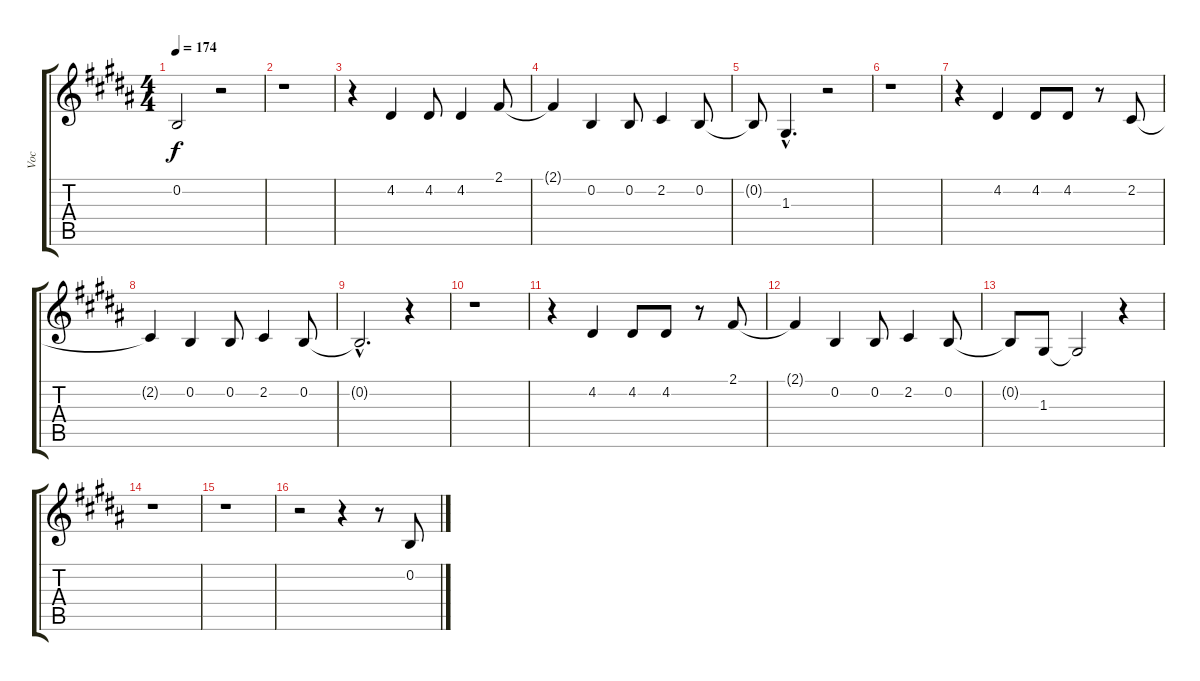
\track ("Voc" "Voc") {instrument tenorsax}
\staff {score tabs}
\tuning (E4 B3 G3 D3 A2 E2) {hide}
\ts (4 4)
\tempo 174
\clef g2
\ks b
0.2{t}.2{dy f} r.2 |
r.1 |
r.4 4.2.4 4.2.8 4.2.4 2.1.8 |
2.1{t}.4 0.2.4 0.2.8 2.2.4 0.2.8 |
0.2{t}.8 1.3{hac}.4{d} r.2 |
r.1 |
r.4 4.2.4 4.2.8 4.2.8 r.8 2.2.8 |
2.2{t}.4 0.2.4 0.2.8 2.2.4 0.2.8 |
0.2{hac t}.2{d} r.4 |
r.1 |
r.4 4.2.4 4.2.8 4.2.8 r.8 2.1.8 |
2.1{t}.4 0.2.4 0.2.8 2.2.4 0.2.8 |
0.2{t}.8 1.3.8 1.3{t}.2 r.4 |
r.1 |
r.1 |
r.2 r.4 r.8 0.2.8
